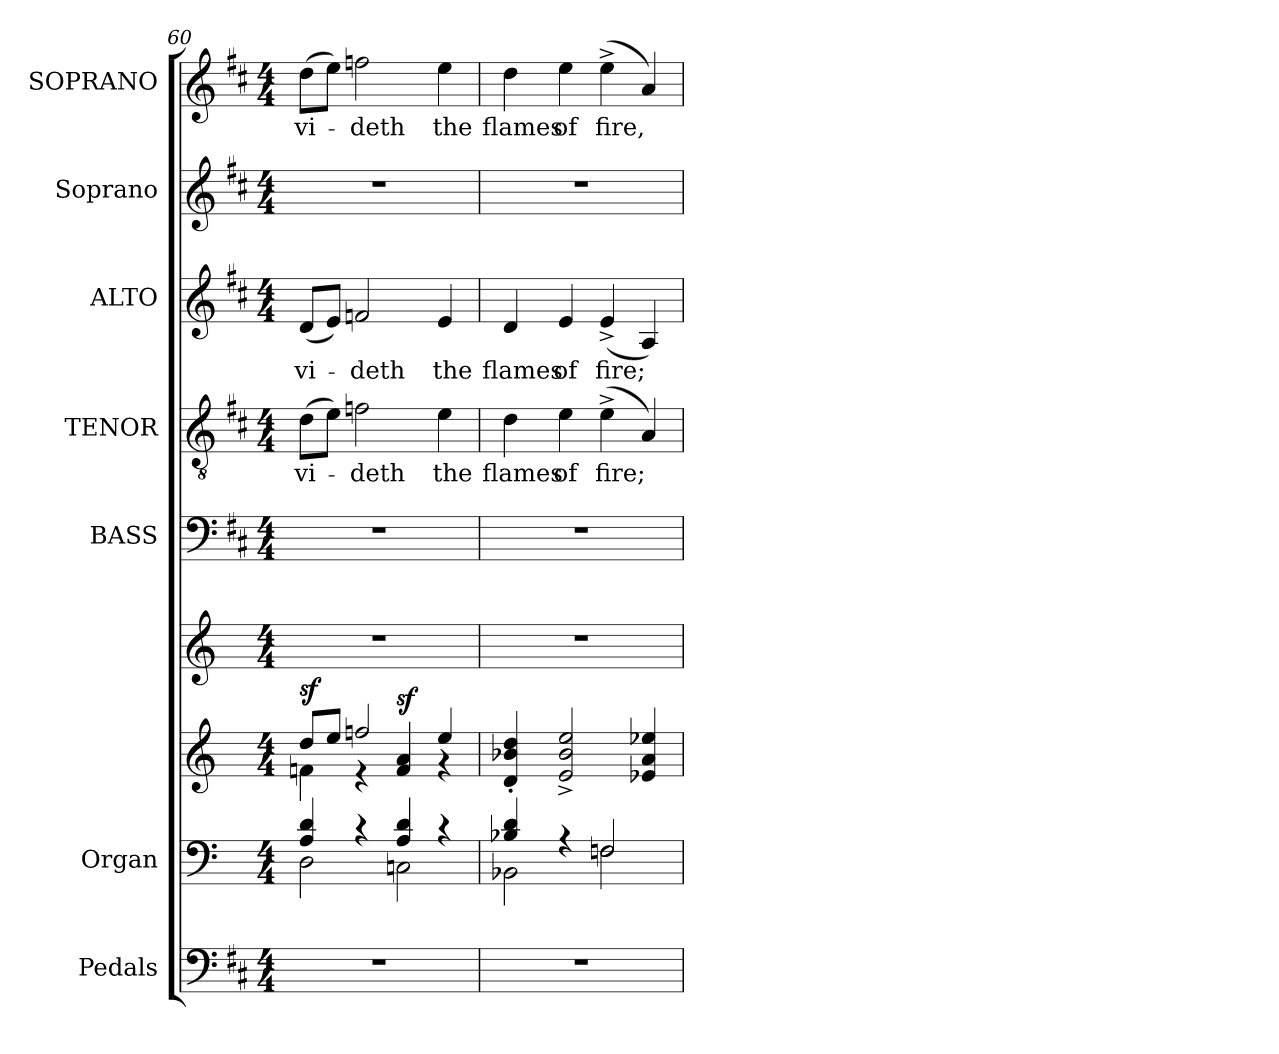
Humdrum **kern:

**kern	**kern	**kern	**kern	**dynam	**kern	**kern	**text	**kern	**text	**kern	**kern	**text
*part7	*part6	*part6	*part6	*part6	*part5	*part4	*part4	*part3	*part3	*part2	*part1	*part1
*staff9	*staff8	*staff7	*staff6	*staff6/7/8	*staff5	*staff4	*staff4	*staff3	*staff3	*staff2	*staff1	*staff1
*I"Pedals	*I"Organ	*	*	*	*I"BASS	*I"TENOR	*	*I"ALTO	*	*I"Soprano	*I"SOPRANO	*
*I'Ped.	*I'Org.	*	*	*	*I'B.	*I'T.	*	*I'A.	*	*I'S.	*I'S.	*
*clefF4	*clefF4	*clefG2	*clefG2	*	*clefF4	*clefGv2	*	*clefG2	*	*clefG2	*clefG2	*
*	*	*	*	*	*	*ITrd7c12	*	*	*	*	*	*
*k[f#c#]	*k[]	*k[]	*k[]	*	*k[f#c#]	*k[f#c#]	*	*k[f#c#]	*	*k[f#c#]	*k[f#c#]	*
*D:	*C:	*C:	*C:	*	*D:	*D:	*	*D:	*	*D:	*D:	*
*M4/4	*M4/4	*M4/4	*M4/4	*	*M4/4	*M4/4	*	*M4/4	*	*M4/4	*M4/4	*
=60	=60	=60	=60	=60	=60	=60	=60	=60	=60	=60	=60	=60
*	*^	*^	*	*	*	*	*	*	*	*	*	*
!	!	!	!	!	!	!	!	!	!LO:LY:b:color=#000000	!	!	!	!	!
!	!	!	!	!	!	!	!	!	!	!	!LO:LY:b:color=#000000	!	!	!
!	!	!	!	!	!	!	!	!	!	!	!	!	!	!LO:LY:b:color=#000000
1r	4Ai/ 4di	2Di\	8ddi/L	4fni\	1r	sf	1r	(8Di\L	-vi-	(8di/L	-vi-	1r	(8ddi\L	-vi-
.	.	.	8eei/J	.	.	.	.	8Ei\J)	.	8ei/J)	.	.	8eei\J)	.
!	!	!	!	!	!	!	!	!	!LO:LY:b:color=#000000	!	!	!	!	!
!	!	!	!	!	!	!	!	!	!	!	!LO:LY:b:color=#000000	!	!	!
!	!	!	!	!	!	!	!	!	!	!	!	!	!	!LO:LY:b:color=#000000
.	4r	.	2ffni/	4r	.	.	.	2Fni\	-deth	2fni/	-deth	.	2ffni\	-deth
.	4Ai/ 4di	2Cni\	.	4fi/ 4ai	.	sf	.	.	.	.	.	.	.	.
!	!	!	!	!	!	!	!	!	!LO:LY:b:color=#000000	!	!	!	!	!
!	!	!	!	!	!	!	!	!	!	!	!LO:LY:b:color=#000000	!	!	!
!	!	!	!	!	!	!	!	!	!	!	!	!	!	!LO:LY:b:color=#000000
.	4r	.	4eei/	4r	.	.	.	4Ei\	the	4ei/	the	.	4eei\	the
*	*	*	*v	*v	*	*	*	*	*	*	*	*	*	*
=61	=61	=61	=61	=61	=61	=61	=61	=61	=61	=61	=61	=61	=61
*	*	*	*^	*	*	*	*	*	*	*	*	*	*
!	!	!	!	!	!	!	!	!	!LO:LY:b:color=#000000	!	!	!	!	!
*	*	*	*v	*v	*	*	*	*	*	*	*	*	*	*
*	*	*	*^	*	*	*	*	*	*	*	*	*	*
!	!	!	!	!	!	!	!	!	!	!	!LO:LY:b:color=#000000	!	!	!
*	*	*	*v	*v	*	*	*	*	*	*	*	*	*	*
*	*	*	*^	*	*	*	*	*	*	*	*	*	*
!	!	!	!	!	!	!	!	!	!	!	!	!	!	!LO:LY:b:color=#000000
*	*	*	*v	*v	*	*	*	*	*	*	*	*	*	*
1r	4B-Xi/ 4di	2BB-Xi\	4di/' 4b-Xi' 4ddi'	1r	.	1r	4Di\	flames	4di/	flames	1r	4ddi\	flames
!	!	!	!	!	!	!	!	!LO:LY:b:color=#000000	!	!	!	!	!
!	!	!	!	!	!	!	!	!	!	!LO:LY:b:color=#000000	!	!	!
!	!	!	!	!	!	!	!	!	!	!	!	!	!LO:LY:b:color=#000000
.	4r	.	2ei/^ 2b-i^ 2eei^	.	.	.	4Ei\	of	4ei/	of	.	4eei\	of
!	!	!	!	!	!	!	!	!LO:LY:b:color=#000000	!	!	!	!	!
!	!	!	!	!	!	!	!	!	!	!LO:LY:b:color=#000000	!	!	!
!	!	!	!	!	!	!	!	!	!	!	!	!	!LO:LY:b:color=#000000
.	2Fni/	2Fi\	.	.	.	.	(4E^i\	fire;	(4e^i/	fire;	.	(4ee^i\	fire,
.	.	.	4e-Xi/ 4ai 4ee-Xi	.	.	.	4AAi/)	.	4Ai/)	.	.	4ai/)	.
*	*v	*v	*	*	*	*	*	*	*	*	*	*	*
=	=	=	=	=	=	=	=	=	=	=	=	=
*-	*-	*-	*-	*-	*-	*-	*-	*-	*-	*-	*-	*-
